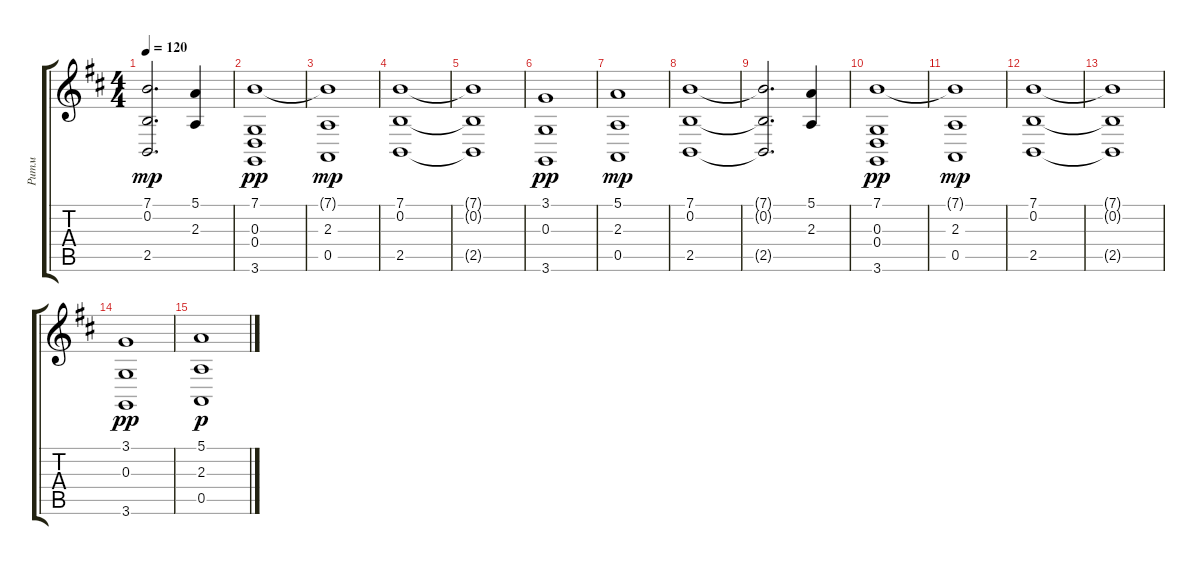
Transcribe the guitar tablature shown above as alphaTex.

\track ("Ритм" "Ритм") {instrument lead2sawtooth}
\staff {score tabs}
\tuning (E4 B3 G3 D3 A2 E2) {hide}
\ts (4 4)
\tempo 120
\clef g2
\ks bminor
(7.1{t} 0.2{t} 2.5{t}).2{d dy mp} (5.1 2.3).4 |
(7.1 0.3 0.4 3.6).1{dy pp} |
(7.1{t} 2.3 0.5).1{dy mp} |
(7.1 0.2 2.5).1 |
(7.1{t} 0.2{t} 2.5{t}).1 |
(3.1 0.3 3.6).1{dy pp} |
(5.1 2.3 0.5).1{dy mp} |
\ks d
(7.1 0.2 2.5).1 |
\ks bminor
(7.1{t} 0.2{t} 2.5{t}).2{d} (5.1 2.3).4 |
(7.1 0.3 0.4 3.6).1{dy pp} |
(7.1{t} 2.3 0.5).1{dy mp} |
(7.1 0.2 2.5).1 |
(7.1{t} 0.2{t} 2.5{t}).1 |
(3.1 0.3 3.6).1{dy pp} |
(5.1 2.3 0.5).1{dy p}
